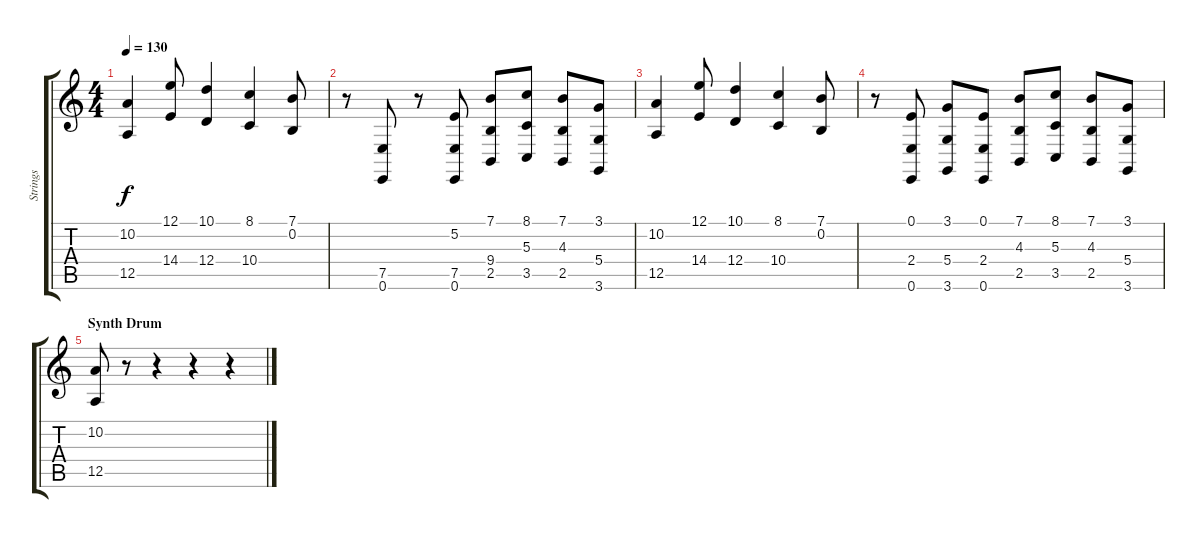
\track ("Strings" "Strings") {instrument stringensemble1}
\staff {score tabs}
\tuning (E4 B3 G3 D3 A2 E2) {hide}
\ts (4 4)
\tempo 130
\clef g2
\ks c
(10.2 12.5).4{dy f} (12.1 14.4).8 (10.1 12.4).4 (8.1 10.4).4 (7.1 0.2).8 |
r.8 (7.5 0.6).8 r.8 (5.2 7.5 0.6).8 (7.1 9.4 2.5).8 (8.1 5.3 3.5).8 (7.1 4.3 2.5).8 (3.1 5.4 3.6).8 |
(10.2 12.5).4 (12.1 14.4).8 (10.1 12.4).4 (8.1 10.4).4 (7.1 0.2).8 |
r.8 (0.1 2.4 0.6).8 (3.1 5.4 3.6).8 (0.1 2.4 0.6).8 (7.1 4.3 2.5).8 (8.1 5.3 3.5).8 (7.1 4.3 2.5).8 (3.1 5.4 3.6).8 |
\section ("" "Synth Drum")
(10.2 12.5).8 r.8 r.4 r.4 r.4
